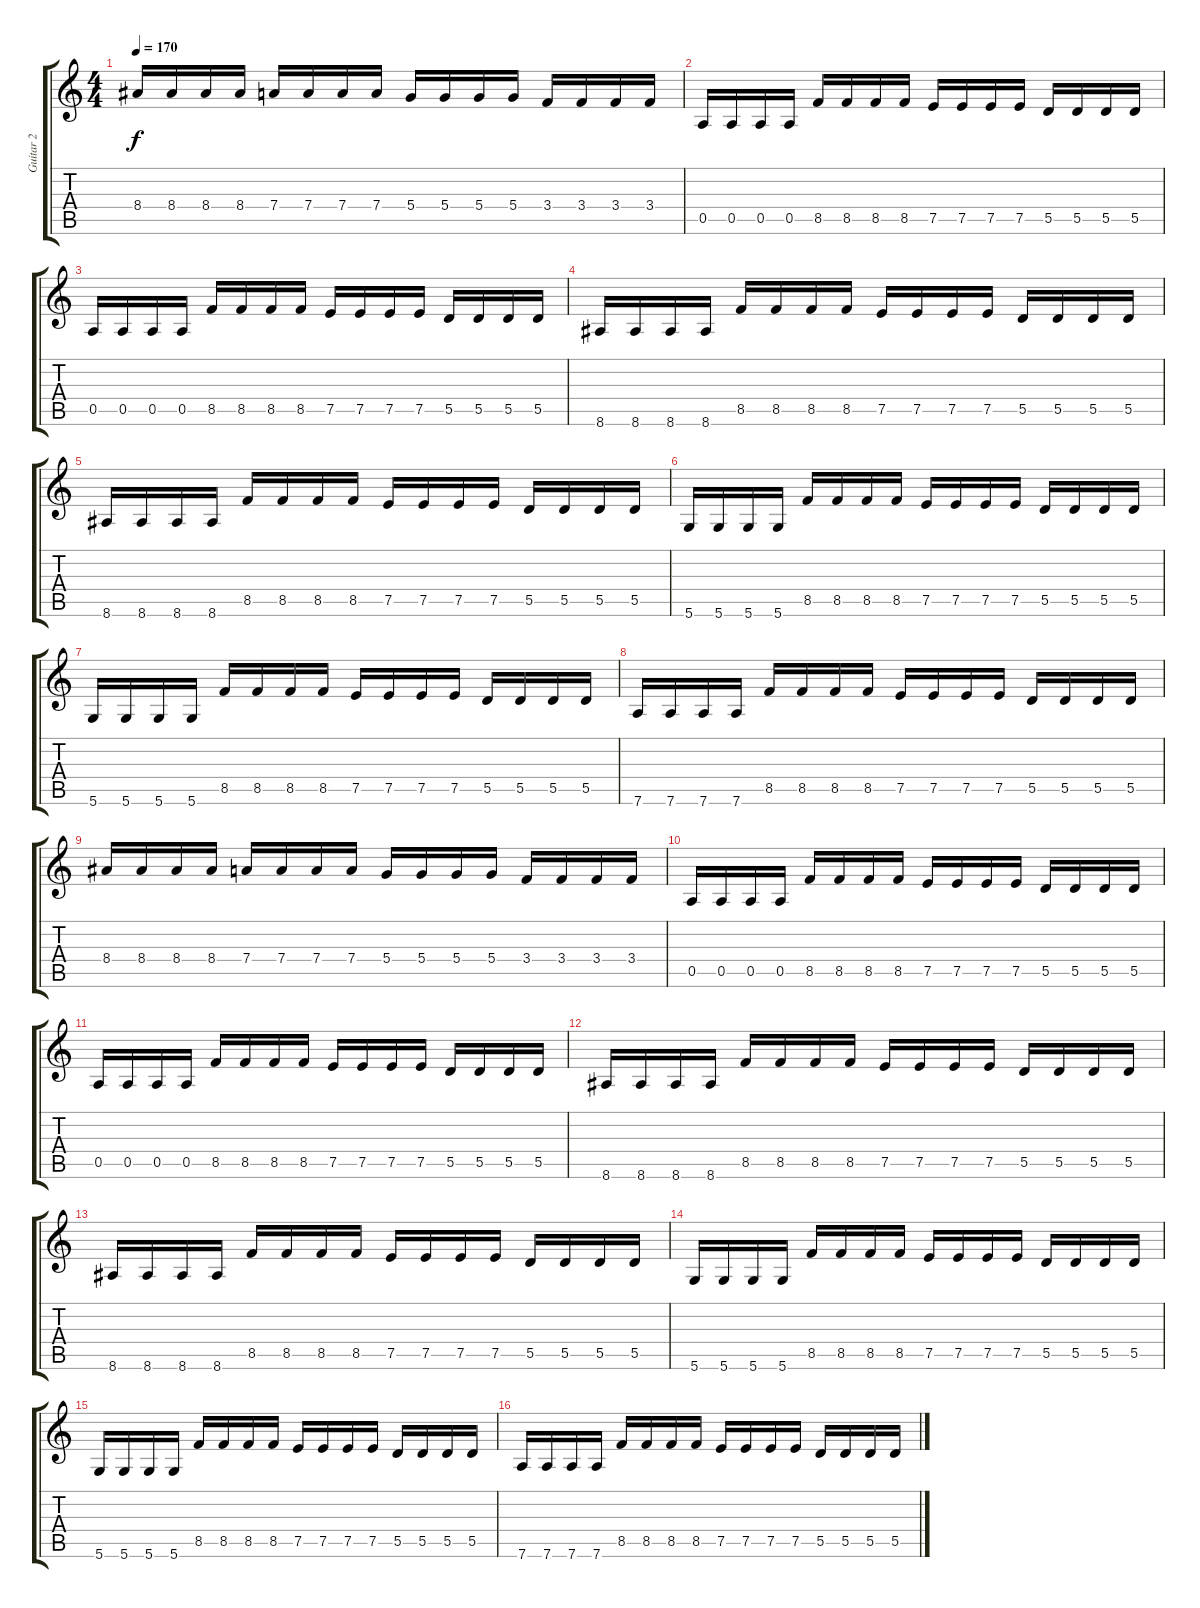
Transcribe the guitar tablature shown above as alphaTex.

\track ("Guitar 2" "Guitar 2") {instrument distortionguitar}
\staff {score tabs}
\tuning (E4 B3 G3 D3 A2 D2) {hide}
\ts (4 4)
\tempo 170
\clef g2
\ks c
8.4.16{dy f} 8.4.16 8.4.16 8.4.16 7.4.16 7.4.16 7.4.16 7.4.16 5.4.16 5.4.16 5.4.16 5.4.16 3.4.16 3.4.16 3.4.16 3.4.16 |
0.5.16{volume 13} 0.5.16 0.5.16 0.5.16 8.5.16 8.5.16 8.5.16 8.5.16 7.5.16 7.5.16 7.5.16 7.5.16 5.5.16 5.5.16 5.5.16 5.5.16 |
0.5.16 0.5.16 0.5.16 0.5.16 8.5.16 8.5.16 8.5.16 8.5.16 7.5.16 7.5.16 7.5.16 7.5.16 5.5.16 5.5.16 5.5.16 5.5.16 |
8.6.16 8.6.16 8.6.16 8.6.16 8.5.16 8.5.16 8.5.16 8.5.16 7.5.16 7.5.16 7.5.16 7.5.16 5.5.16 5.5.16 5.5.16 5.5.16 |
8.6.16 8.6.16 8.6.16 8.6.16 8.5.16 8.5.16 8.5.16 8.5.16 7.5.16 7.5.16 7.5.16 7.5.16 5.5.16 5.5.16 5.5.16 5.5.16 |
5.6.16 5.6.16 5.6.16 5.6.16 8.5.16 8.5.16 8.5.16 8.5.16 7.5.16 7.5.16 7.5.16 7.5.16 5.5.16 5.5.16 5.5.16 5.5.16 |
5.6.16 5.6.16 5.6.16 5.6.16 8.5.16 8.5.16 8.5.16 8.5.16 7.5.16 7.5.16 7.5.16 7.5.16 5.5.16 5.5.16 5.5.16 5.5.16 |
7.6.16 7.6.16 7.6.16 7.6.16 8.5.16 8.5.16 8.5.16 8.5.16 7.5.16 7.5.16 7.5.16 7.5.16 5.5.16 5.5.16 5.5.16 5.5.16 |
8.4.16 8.4.16 8.4.16 8.4.16 7.4.16 7.4.16 7.4.16 7.4.16 5.4.16 5.4.16 5.4.16 5.4.16 3.4.16 3.4.16 3.4.16 3.4.16 |
0.5.16 0.5.16 0.5.16 0.5.16 8.5.16 8.5.16 8.5.16 8.5.16 7.5.16 7.5.16 7.5.16 7.5.16 5.5.16 5.5.16 5.5.16 5.5.16 |
0.5.16 0.5.16 0.5.16 0.5.16 8.5.16 8.5.16 8.5.16 8.5.16 7.5.16 7.5.16 7.5.16 7.5.16 5.5.16 5.5.16 5.5.16 5.5.16 |
8.6.16 8.6.16 8.6.16 8.6.16 8.5.16 8.5.16 8.5.16 8.5.16 7.5.16 7.5.16 7.5.16 7.5.16 5.5.16 5.5.16 5.5.16 5.5.16 |
8.6.16 8.6.16 8.6.16 8.6.16 8.5.16 8.5.16 8.5.16 8.5.16 7.5.16 7.5.16 7.5.16 7.5.16 5.5.16 5.5.16 5.5.16 5.5.16 |
5.6.16 5.6.16 5.6.16 5.6.16 8.5.16 8.5.16 8.5.16 8.5.16 7.5.16 7.5.16 7.5.16 7.5.16 5.5.16 5.5.16 5.5.16 5.5.16 |
5.6.16 5.6.16 5.6.16 5.6.16 8.5.16 8.5.16 8.5.16 8.5.16 7.5.16 7.5.16 7.5.16 7.5.16 5.5.16 5.5.16 5.5.16 5.5.16 |
7.6.16 7.6.16 7.6.16 7.6.16 8.5.16 8.5.16 8.5.16 8.5.16 7.5.16 7.5.16 7.5.16 7.5.16 5.5.16 5.5.16 5.5.16 5.5.16
